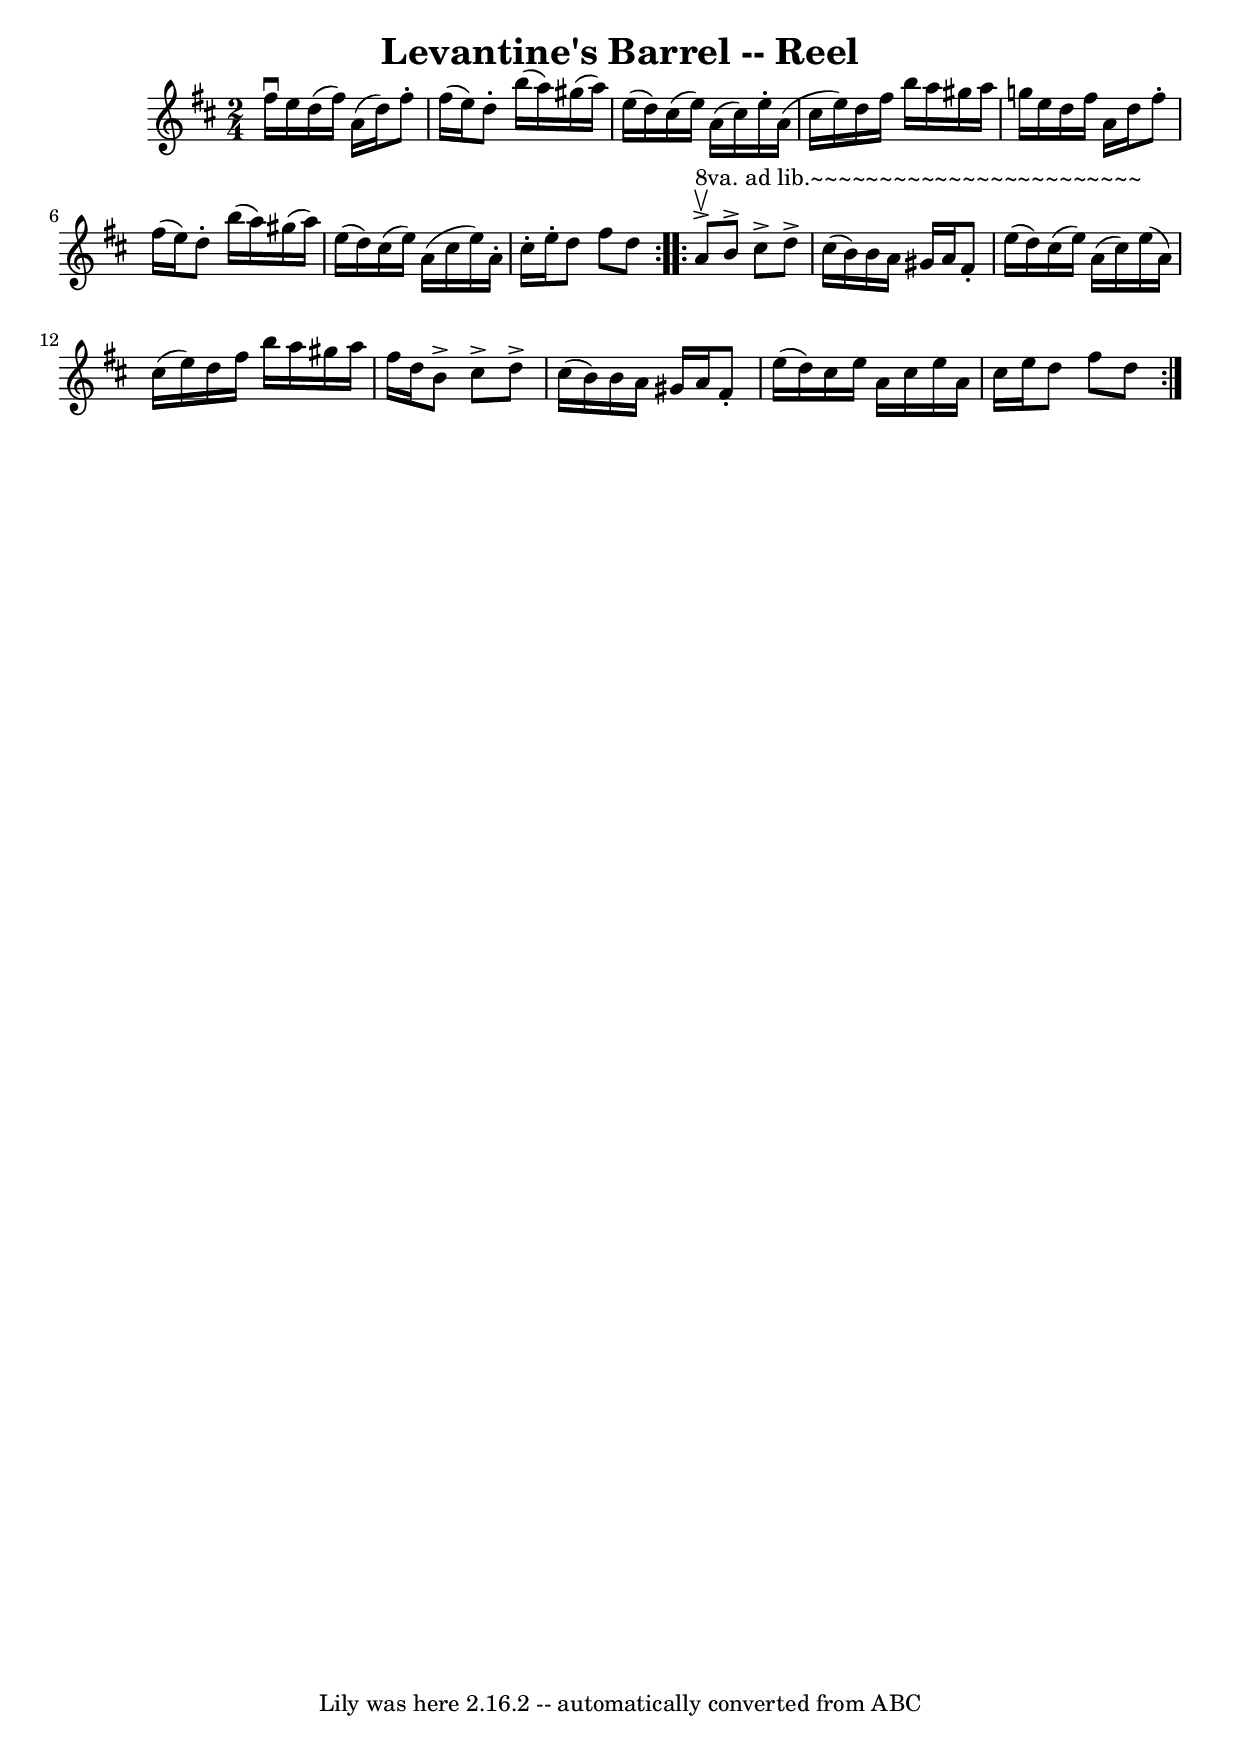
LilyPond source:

\version "2.16.2"
\include "Mammoth.ily"
\header {
	%% book = "Ryan's Mammoth Collection"
	crossRefNumber = "1"
	footnotes = "\\\\158"
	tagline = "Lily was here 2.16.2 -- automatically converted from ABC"
	title = "Levantine's Barrel -- Reel"
}
voicedefault =  {


\repeat volta 2 {
\time 2/4 
\key d \major fis''16^\downbow e''16  |
 d''16 (
fis''16) a'16 (d''16) fis''8 -. fis''16 (e''16)   |
 
 d''8 -. b''16 (a''16) gis''16 (a''16) e''16 (d''16)   
|
 cis''16 (e''16) a'16 (cis''16) e''16 -. a'16 (
cis''16 e''16)   |
 d''16 fis''16 b''16 a''16 gis''16 
 a''16 g''!16 e''16    |
 d''16 fis''16 a'16 d''16   
 fis''8 -. fis''16 (e''16)   |
 d''8 -. b''16 (a''16)   
gis''16 (a''16) e''16 (d''16)   |
 cis''16 (e''16)  
 a'16 (cis''16 e''16) a'16 -. cis''16 -. e''16 -.   |
   
d''8 fis''8 d''8  } \repeat volta 2 { a'8 
^"8va. ad lib.~~~~~~~~~~~~~~~~~~~~~~~~"^\accent^\upbow |
 b'8 
^\accent cis''8^\accent d''8^\accent cis''16 (b'16)   |
   
b'16 a'16 gis'16 a'16 fis'8 -. e''16 (d''16)   |
   
cis''16 (e''16) a'16 (cis''16) e''16 (a'16) cis''16 (
e''16)   |
 d''16 fis''16 b''16 a''16 gis''16 a''16   
 fis''16 d''16    |
 b'8^\accent cis''8^\accent d''8 
^\accent cis''16 (b'16)   |
 b'16 a'16 gis'16 a'16    
fis'8 -. e''16 (d''16)   |
 cis''16 e''16 a'16 cis''16 
 e''16 a'16 cis''16 e''16    |
 d''8 fis''8 d''8  }   
}

\score{
    <<

	\context Staff="default"
	{
	    \voicedefault 
	}

    >>
	\layout {
	}
	\midi {}
}
